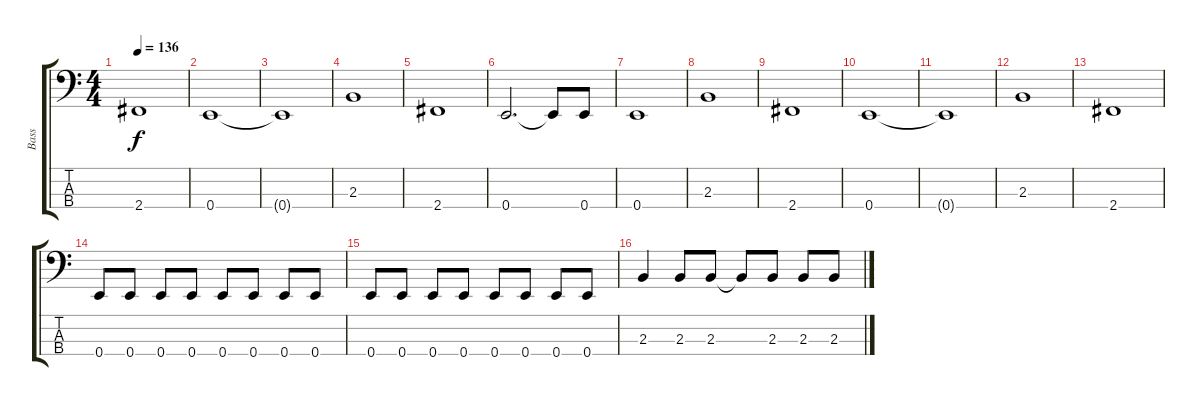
\track ("Bass" "Bass") {instrument electricbassfinger}
\staff {score tabs}
\tuning (G2 D2 A1 E1) {hide}
\ts (4 4)
\tempo 136
\clef f4
\ks c
2.4.1{dy f} |
0.4.1 |
0.4{t}.1 |
2.3.1 |
2.4.1 |
0.4.2{d} 0.4{t}.8 0.4.8 |
0.4.1 |
2.3.1 |
2.4.1 |
0.4.1 |
0.4{t}.1 |
2.3.1 |
2.4.1 |
0.4.8 0.4.8 0.4.8 0.4.8 0.4.8 0.4.8 0.4.8 0.4.8 |
0.4.8 0.4.8 0.4.8 0.4.8 0.4.8 0.4.8 0.4.8 0.4.8 |
2.3.4 2.3.8 2.3.8 2.3{t}.8 2.3.8 2.3.8 2.3.8
